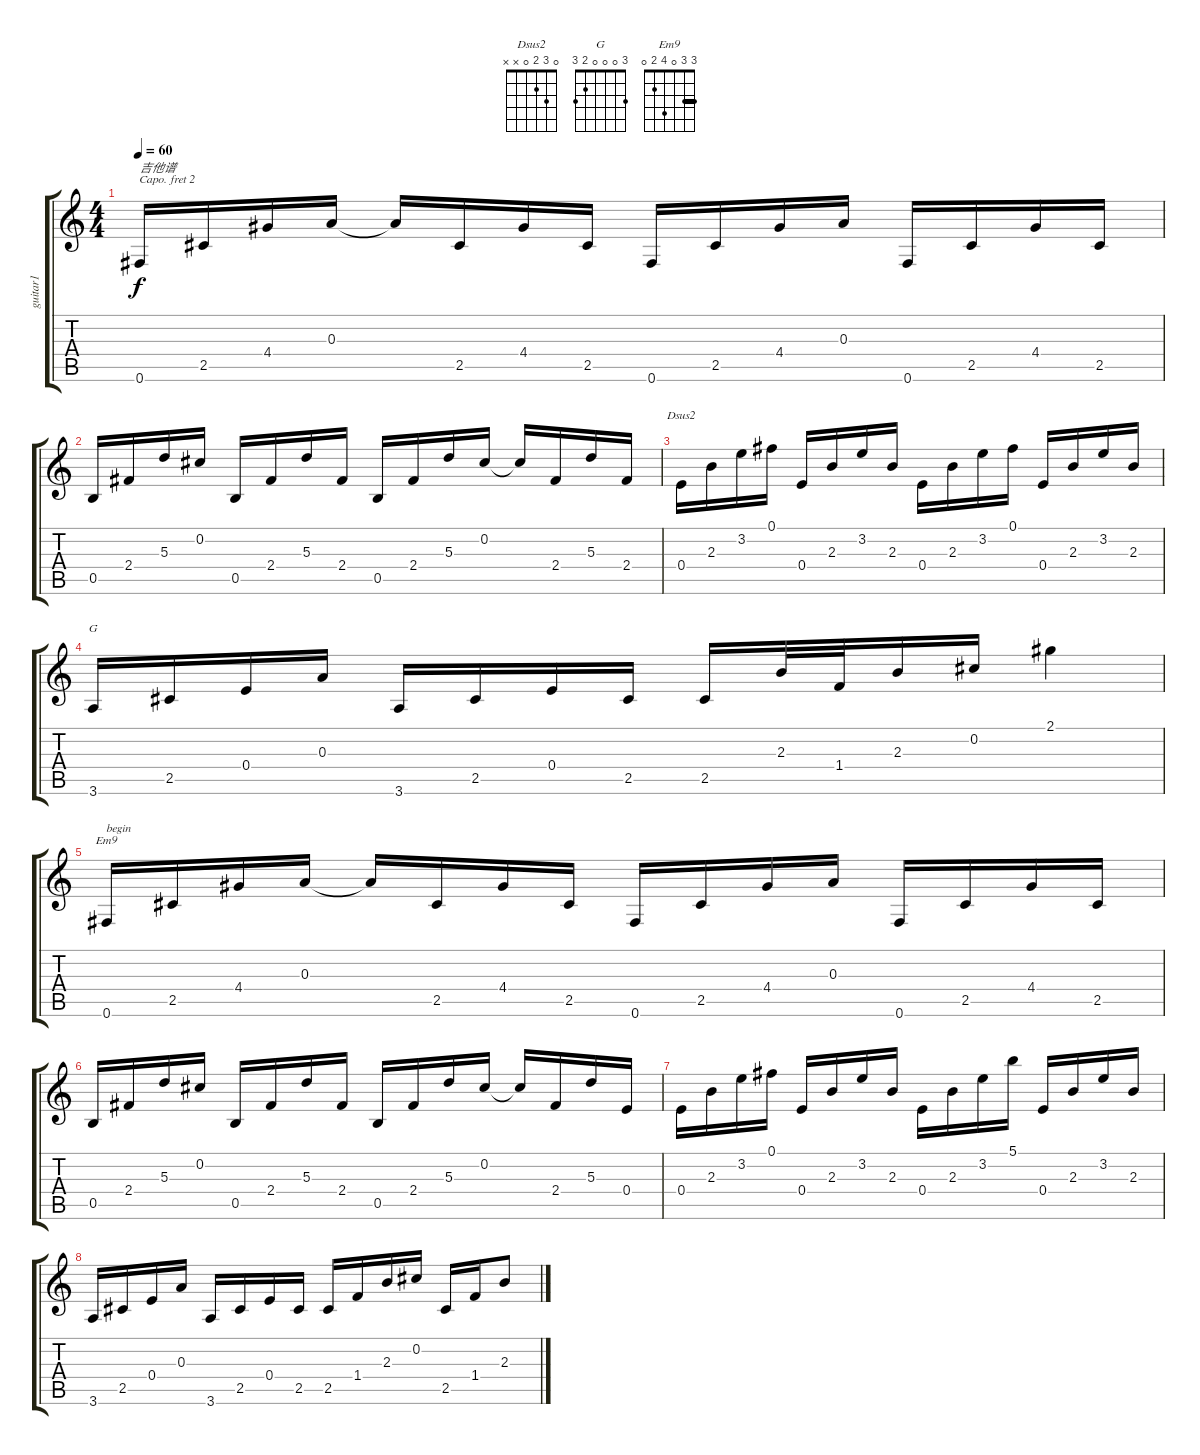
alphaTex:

\track ("guitar1" "guitar1") {instrument acousticguitarnylon}
\staff {score tabs}
\capo 2
\tuning (E4 B3 G3 D3 A2 E2) {hide}
\chord ("Dsus2" 0 3 2 0 x x)
\chord ("G" 3 0 0 0 2 3)
\chord ("Em9" 3 3 0 4 2 0) {barre 3}
\ts (4 4)
\tempo 60
\clef g2
\ks c
0.6.16{txt "吉他谱" dy f instrument acousticguitarnylon} 2.5.16 4.4.16 0.3.16 0.3{t}.16 2.5.16 4.4.16 2.5.16 0.6.16 2.5.16 4.4.16 0.3.16 0.6.16 2.5.16 4.4.16 2.5.16 |
0.5.16 2.4.16 5.3.16 0.2.16 0.5.16 2.4.16 5.3.16 2.4.16 0.5.16 2.4.16 5.3.16 0.2.16 0.2{t}.16 2.4.16 5.3.16 2.4.16 |
0.4.16{ch "Dsus2"} 2.3.16 3.2.16 0.1.16 0.4.16 2.3.16 3.2.16 2.3.16 0.4.16 2.3.16 3.2.16 0.1.16 0.4.16 2.3.16 3.2.16 2.3.16 |
3.6.16{ch "G"} 2.5.16 0.4.16 0.3.16 3.6.16 2.5.16 0.4.16 2.5.16 2.5.16 2.3.32 1.4.32 2.3.16 0.2.16 2.1.4 |
0.6.16{ch "Em9" txt "begin"} 2.5.16 4.4.16 0.3.16 0.3{t}.16 2.5.16 4.4.16 2.5.16 0.6.16 2.5.16 4.4.16 0.3.16 0.6.16 2.5.16 4.4.16 2.5.16 |
0.5.16 2.4.16 5.3.16 0.2.16 0.5.16 2.4.16 5.3.16 2.4.16 0.5.16 2.4.16 5.3.16 0.2.16 0.2{t}.16 2.4.16 5.3.16 0.4.16 |
0.4.16 2.3.16 3.2.16 0.1.16 0.4.16 2.3.16 3.2.16 2.3.16 0.4.16 2.3.16 3.2.16 5.1.16 0.4.16 2.3.16 3.2.16 2.3.16 |
3.6.16 2.5.16 0.4.16 0.3.16 3.6.16 2.5.16 0.4.16 2.5.16 2.5.16 1.4.16 2.3.16 0.2.16 2.5.16 1.4.16 2.3.8
